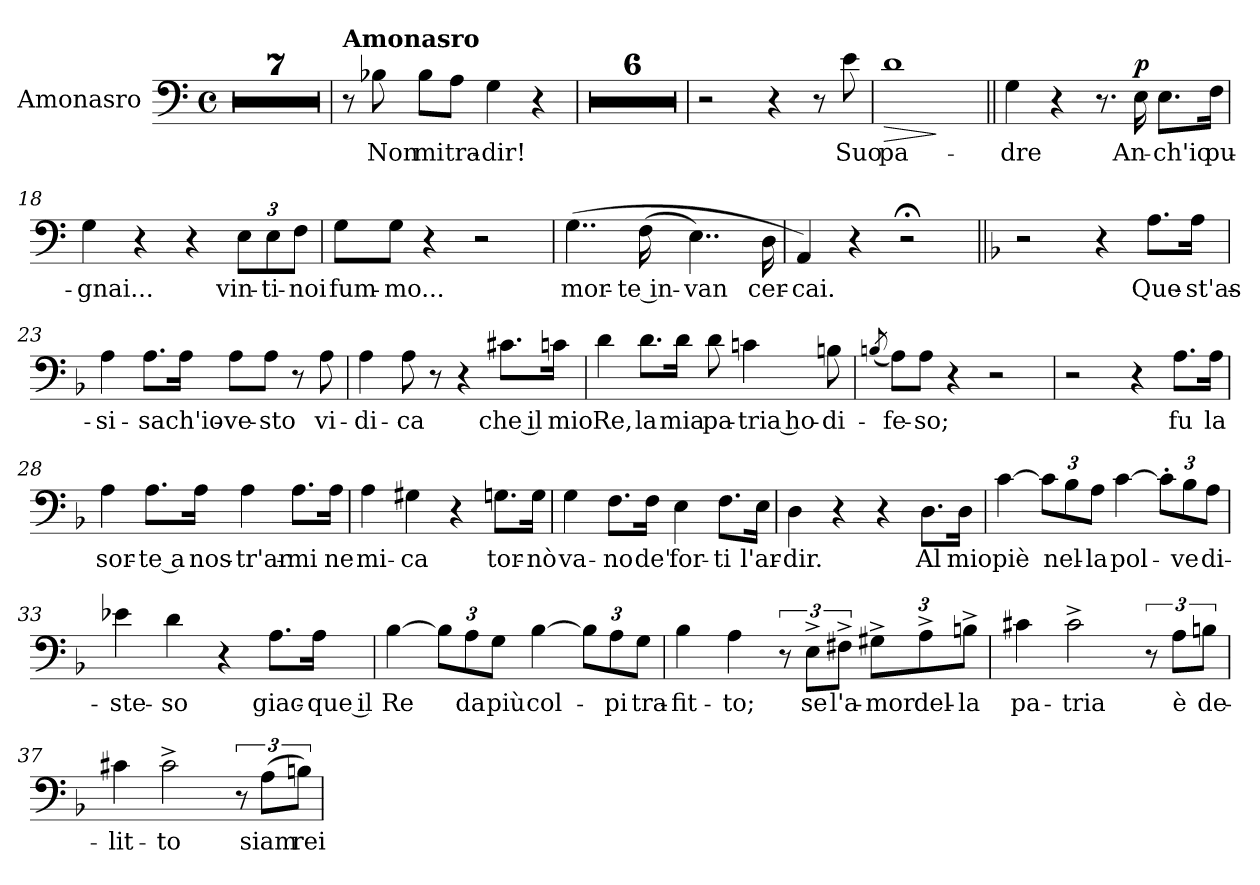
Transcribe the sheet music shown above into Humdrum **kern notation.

**kern	**text	**dynam
*part1	*part1	*part1
*staff1	*staff1	*staff1
*I"Amonasro	*	*
*I'Amo.	*	*
*clefF4	*	*
*k[]	*	*
*M4/4	*	*
*met(c)	*	*
=1	=1	=1
1r	.	.
=2	=2	=2
1r	.	.
=3	=3	=3
1r	.	.
=4	=4	=4
1r	.	.
!!LO:PB:g=z
=5	=5	=5
1r	.	.
=6	=6	=6
1r	.	.
=7	=7	=7
1r	.	.
!!LO:LB:g=z
=8	=8	=8
!LO:TX:a:B:t=Amonasro	!	!
8r	.	.
!	!LO:LY:b:color=#0055FF	!
8B-X\	Non	.
!	!LO:LY:b:color=#0055FF	!
8B-\L	mi	.
!	!LO:LY:b:color=#0055FF	!
8A\J	tra-	.
!	!LO:LY:b:color=#0055FF	!
4G\	-dir!	.
4r	.	.
=9	=9	=9
1r	.	.
=10	=10	=10
1r	.	.
=11	=11	=11
1r	.	.
!!LO:LB:g=z
=12	=12	=12
1r	.	.
=13	=13	=13
1r	.	.
=14	=14	=14
1r	.	.
=15	=15	=15
2r	.	.
4r	.	.
8r	.	.
!	!LO:LY:b:color=#0055FF	!
8e\	Suo	.
=16	=16	=16
!	!LO:LY:b:color=#0055FF	!LO:HP:b
1d	pa-	>
.	.	]
!!LO:PB:g=z
=17||	=17||	=17||
!	!LO:LY:b:color=#0055FF	!
4G\	-dre	.
4r	.	.
8.r	.	.
!	!LO:LY:b:color=#0055FF	!LO:DY:a
16E\	An-	p
!	!LO:LY:b:color=#0055FF	!
8.E\L	-ch'io	.
!	!LO:LY:b:color=#0055FF	!
16F\Jk	pu-	.
=18	=18	=18
!	!LO:LY:b:color=#0055FF	!
4G\	-gnai...	.
4r	.	.
4r	.	.
!	!LO:LY:b:color=#0055FF	!
12E\L	vin-	.
!	!LO:LY:b:color=#0055FF	!
12E\	-ti-	.
!	!LO:LY:b:color=#0055FF	!
12F\J	-noi	.
=19	=19	=19
!	!LO:LY:b:color=#0055FF	!
8G\L	fum-	.
!	!LO:LY:b:color=#0055FF	!
8G\J	-mo...	.
4r	.	.
2r	.	.
!!LO:LB:g=z
=20	=20	=20
!	!LO:LY:b:color=#0055FF	!
(>4..G\	mor-	.
!	!LO:LY:b:color=#0055FF	!
(>16F\	-te in-	.
!	!LO:LY:b:color=#0055FF	!
4..E\)	-van	.
!	!LO:LY:b:color=#0055FF	!
16D\	cer-	.
=21	=21	=21
!	!LO:LY:b:color=#0055FF	!
4AA/)	-cai.	.
4r	.	.
2r;<	.	.
=22||	=22||	=22||
*k[b-]	*	*
*F:	*	*
2r	.	.
4r	.	.
!	!LO:LY:b:color=#0055FF	!
8.A\L	Que-	.
!	!LO:LY:b:color=#0055FF	!
16A\Jk	-st'as-	.
!!LO:LB:g=z
=23	=23	=23
!	!LO:LY:b:color=#0055FF	!
4A\	-si-	.
!	!LO:LY:b:color=#0055FF	!
8.A\L	-sa	.
!	!LO:LY:b:color=#0055FF	!
16A\Jk	ch'io-	.
!	!LO:LY:b:color=#0055FF	!
8A\L	-ve-	.
!	!LO:LY:b:color=#0055FF	!
8A\J	-sto	.
8r	.	.
!	!LO:LY:b:color=#0055FF	!
8A\	vi-	.
=24	=24	=24
!	!LO:LY:b:color=#0055FF	!
4A\	-di-	.
!	!LO:LY:b:color=#0055FF	!
8A\	-ca	.
8r	.	.
4r	.	.
!	!LO:LY:b:color=#0055FF	!
8.c#X\L	che il	.
!	!LO:LY:b:color=#0055FF	!
16cn\Jk	mio	.
=25	=25	=25
!	!LO:LY:b:color=#0055FF	!
4d\	Re,	.
!	!LO:LY:b:color=#0055FF	!
8.d\L	la	.
!	!LO:LY:b:color=#0055FF	!
16d\Jk	mia	.
!	!LO:LY:b:color=#0055FF	!
8d\	pa-	.
!	!LO:LY:b:color=#0055FF	!
4cn\	-tria ho-	.
!	!LO:LY:b:color=#0055FF	!
8Bn\	-di-	.
!!LO:LB:g=z
=26	=26	=26
(<8qBn/	.	.
!	!LO:LY:b:color=#0055FF	!
8A\L)	-fe-	.
!	!LO:LY:b:color=#0055FF	!
8A\J	-so;	.
4r	.	.
2r	.	.
=27	=27	=27
2r	.	.
4r	.	.
!	!LO:LY:b:color=#0055FF	!
8.A\L	fu	.
!	!LO:LY:b:color=#0055FF	!
16A\Jk	la	.
=28	=28	=28
!	!LO:LY:b:color=#0055FF	!
4A\	sor-	.
!	!LO:LY:b:color=#0055FF	!
8.A\L	-te a	.
!	!LO:LY:b:color=#0055FF	!
16A\Jk	nos-	.
!	!LO:LY:b:color=#0055FF	!
4A\	-tr'ar-	.
!	!LO:LY:b:color=#0055FF	!
8.A\L	-mi	.
!	!LO:LY:b:color=#0055FF	!
16A\Jk	ne	.
!!LO:PB:g=z
=29	=29	=29
!	!LO:LY:b:color=#0055FF	!
4A\	mi-	.
!	!LO:LY:b:color=#0055FF	!
4G#X\	-ca	.
4r	.	.
!	!LO:LY:b:color=#0055FF	!
8.Gn\L	tor-	.
!	!LO:LY:b:color=#0055FF	!
16G\Jk	-nò	.
=30	=30	=30
!	!LO:LY:b:color=#0055FF	!
4G\	va-	.
!	!LO:LY:b:color=#0055FF	!
8.F\L	-no	.
!	!LO:LY:b:color=#0055FF	!
16F\Jk	de'	.
!	!LO:LY:b:color=#0055FF	!
4E\	for-	.
!	!LO:LY:b:color=#0055FF	!
8.F\L	-ti	.
!	!LO:LY:b:color=#0055FF	!
16E\Jk	l'ar-	.
=31	=31	=31
!	!LO:LY:b:color=#0055FF	!
4D\	-dir.	.
4r	.	.
4r	.	.
!	!LO:LY:b:color=#0055FF	!
8.D\L	Al	.
!	!LO:LY:b:color=#0055FF	!
16D\Jk	mio	.
!!LO:LB:g=z
=32	=32	=32
!	!LO:LY:b:color=#0055FF	!
[4c\	piè	.
12c\L]	.	.
!	!LO:LY:b:color=#0055FF	!
12B-\	nel-	.
!	!LO:LY:b:color=#0055FF	!
12A\J	-la	.
!	!LO:LY:b:color=#0055FF	!
[4c\	pol-	.
12c'\L]	.	.
!	!LO:LY:b:color=#0055FF	!
12B-\	-ve	.
!	!LO:LY:b:color=#0055FF	!
12A\J	di-	.
=33	=33	=33
!	!LO:LY:b:color=#0055FF	!
4e-X\	-ste-	.
!	!LO:LY:b:color=#0055FF	!
4d\	-so	.
4r	.	.
!	!LO:LY:b:color=#0055FF	!
8.A\L	giac-	.
!	!LO:LY:b:color=#0055FF	!
16A\Jk	-que il	.
=34	=34	=34
!	!LO:LY:b:color=#0055FF	!
[4B-\	Re	.
12B-\L]	.	.
!	!LO:LY:b:color=#0055FF	!
12A\	da	.
!	!LO:LY:b:color=#0055FF	!
12G\J	più	.
!	!LO:LY:b:color=#0055FF	!
[4B-\	col-	.
12B-\L]	.	.
!	!LO:LY:b:color=#0055FF	!
12A\	-pi	.
!	!LO:LY:b:color=#0055FF	!
12G\J	tra-	.
!!LO:LB:g=z
=35	=35	=35
!	!LO:LY:b:color=#0055FF	!
4B-\	-fit-	.
!	!LO:LY:b:color=#0055FF	!
4A\	-to;	.
12r	.	.
!	!LO:LY:b:color=#0055FF	!
12E^\L	se	.
!	!LO:LY:b:color=#0055FF	!
12F#X^\J	l'a-	.
!	!LO:LY:b:color=#0055FF	!
12G#X^\L	-mor	.
!	!LO:LY:b:color=#0055FF	!
12A^\	del-	.
!	!LO:LY:b:color=#0055FF	!
12Bn^\J	-la	.
=36	=36	=36
!	!LO:LY:b:color=#0055FF	!
4c#X\	pa-	.
!	!LO:LY:b:color=#0055FF	!
2c#^\	-tria	.
12r	.	.
!	!LO:LY:b:color=#0055FF	!
12A\L	è	.
!	!LO:LY:b:color=#0055FF	!
12Bn\J	de-	.
!!LO:LB:g=z
=37	=37	=37
!	!LO:LY:b:color=#0055FF	!
4c#X\	-lit-	.
!	!LO:LY:b:color=#0055FF	!
2c#^\	-to	.
12r	.	.
!	!LO:LY:b:color=#0055FF	!
(>12A\L	siam	.
!	!LO:LY:b:color=#0055FF	!
12Bn\J)	rei	.
=	=	=
*-	*-	*-
